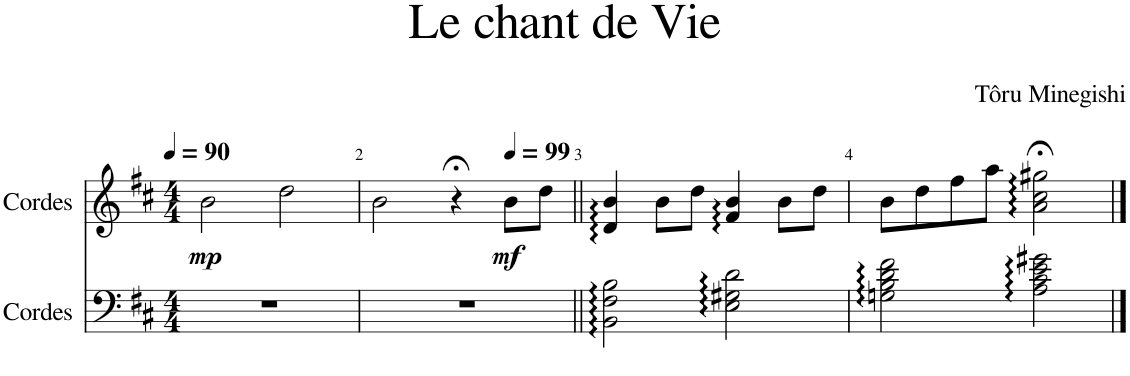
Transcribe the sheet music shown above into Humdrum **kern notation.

**kern	**kern	**dynam
*part2	*part1	*part1
*staff2	*staff1	*staff1
*I"Cordes	*I"Cordes	*
*clefF4	*clefG2	*
*k[f#c#]	*k[f#c#]	*
*M4/4	*M4/4	*
*MM90	*MM90	*
=1	=1	=1
!	!	!LO:DY:b
1r	2b\	mp
.	2dd\	.
=2	=2	=2
1r	2b\	.
.	4r;<	.
*	*MM99	*
!	!	!LO:DY:b
.	8b\L	mf
.	8dd\J	.
=3||	=3||	=3||
2BB\:: 2F#\:: 2B\::	4d/:: 4b/::	.
.	8b\L	.
.	8dd\J	.
2E\:: 2G#X\:: 2d\::	4f#/:: 4b/::	.
.	8b\L	.
.	8dd\J	.
=4	=4	=4
2Gn\:: 2B\:: 2d\:: 2f#\::	8b\L	.
.	8dd\	.
.	8ff#\	.
.	8aa\J	.
2A\:: 2c#\:: 2e\:: 2g#X\::	2a\::;< 2cc#\::;< 2gg#X\::;<	.
==	==	==
*-	*-	*-
